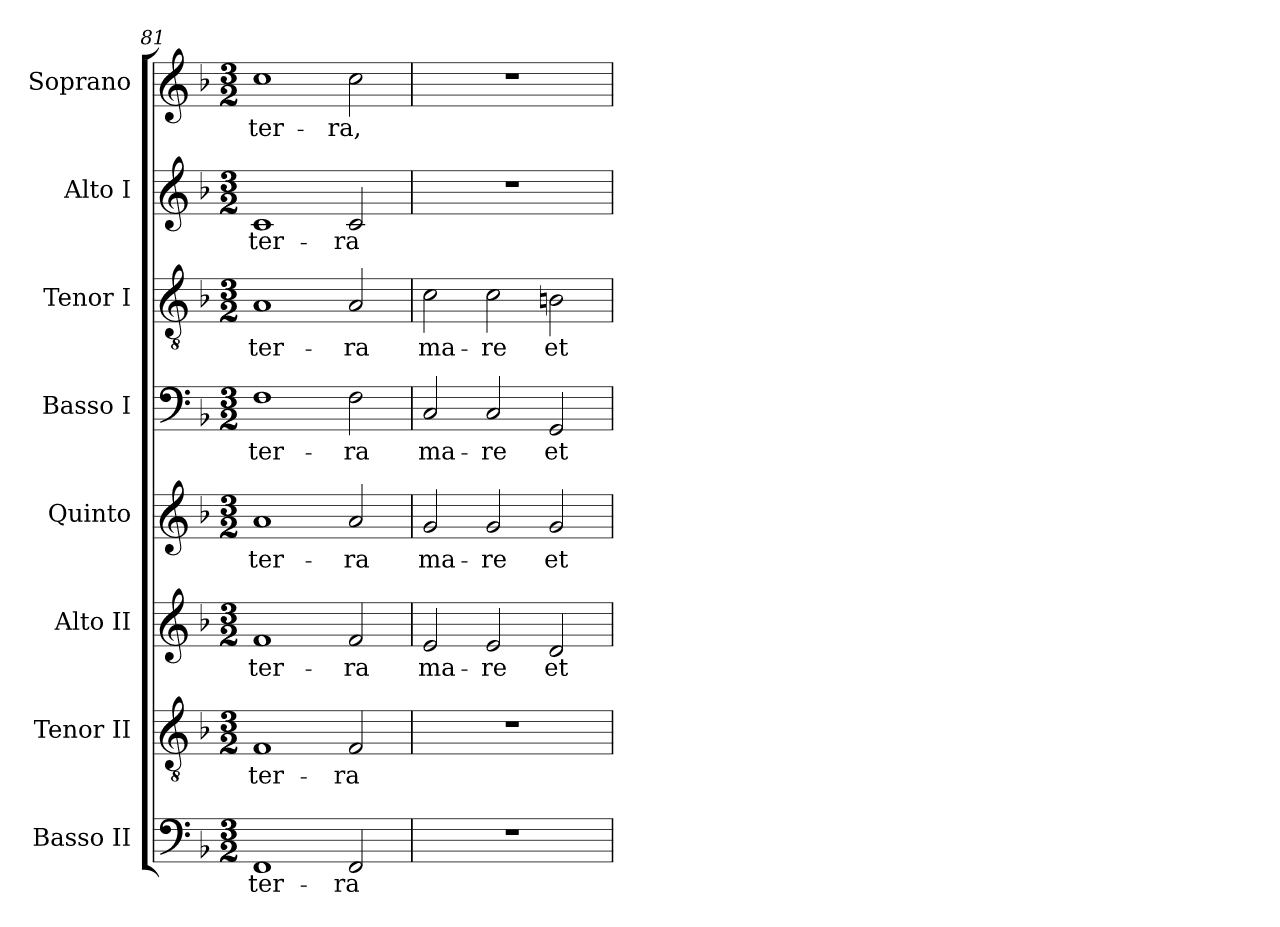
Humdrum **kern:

**kern	**text	**kern	**text	**kern	**text	**kern	**text	**kern	**text	**kern	**text	**kern	**text	**kern	**text
*part8	*part8	*part7	*part7	*part6	*part6	*part5	*part5	*part4	*part4	*part3	*part3	*part2	*part2	*part1	*part1
*staff8	*staff8	*staff7	*staff7	*staff6	*staff6	*staff5	*staff5	*staff4	*staff4	*staff3	*staff3	*staff2	*staff2	*staff1	*staff1
*I"Basso II	*	*I"Tenor II	*	*I"Alto II	*	*I"Quinto	*	*I"Basso I	*	*I"Tenor I	*	*I"Alto I	*	*I"Soprano	*
*I'B. 2	*	*I'T. 2	*	*I'A. 2	*	*I'Q.	*	*I'B. 1	*	*I'T. 1	*	*I'A. 1	*	*I'S.	*
*clefF4	*	*clefGv2	*	*clefG2	*	*clefG2	*	*clefF4	*	*clefGv2	*	*clefG2	*	*clefG2	*
*	*	*ITrd7c12	*	*	*	*	*	*	*	*ITrd7c12	*	*	*	*	*
*k[b-]	*	*k[b-]	*	*k[b-]	*	*k[b-]	*	*k[b-]	*	*k[b-]	*	*k[b-]	*	*k[b-]	*
*F:	*	*F:	*	*F:	*	*F:	*	*F:	*	*F:	*	*F:	*	*F:	*
*M3/2	*	*M3/2	*	*M3/2	*	*M3/2	*	*M3/2	*	*M3/2	*	*M3/2	*	*M3/2	*
=81	=81	=81	=81	=81	=81	=81	=81	=81	=81	=81	=81	=81	=81	=81	=81
!	!LO:LY:b:color=#000000	!	!	!	!	!	!	!	!	!	!	!	!	!	!
!	!	!	!LO:LY:b:color=#000000	!	!	!	!	!	!	!	!	!	!	!	!
!	!	!	!	!	!LO:LY:b:color=#000000	!	!	!	!	!	!	!	!	!	!
!	!	!	!	!	!	!	!LO:LY:b:color=#000000	!	!	!	!	!	!	!	!
!	!	!	!	!	!	!	!	!	!LO:LY:b:color=#000000	!	!	!	!	!	!
!	!	!	!	!	!	!	!	!	!	!	!LO:LY:b:color=#000000	!	!	!	!
!	!	!	!	!	!	!	!	!	!	!	!	!	!LO:LY:b:color=#000000	!	!
!	!	!	!	!	!	!	!	!	!	!	!	!	!	!	!LO:LY:b:color=#000000
1FFi	ter-	1FFi	ter-	1fi	ter-	1ai	ter-	1Fi	ter-	1AAi	ter-	1ci	ter-	1cci	ter-
!	!LO:LY:b:color=#000000	!	!	!	!	!	!	!	!	!	!	!	!	!	!
!	!	!	!LO:LY:b:color=#000000	!	!	!	!	!	!	!	!	!	!	!	!
!	!	!	!	!	!LO:LY:b:color=#000000	!	!	!	!	!	!	!	!	!	!
!	!	!	!	!	!	!	!LO:LY:b:color=#000000	!	!	!	!	!	!	!	!
!	!	!	!	!	!	!	!	!	!LO:LY:b:color=#000000	!	!	!	!	!	!
!	!	!	!	!	!	!	!	!	!	!	!LO:LY:b:color=#000000	!	!	!	!
!	!	!	!	!	!	!	!	!	!	!	!	!	!LO:LY:b:color=#000000	!	!
!	!	!	!	!	!	!	!	!	!	!	!	!	!	!	!LO:LY:b:color=#000000
2FFi/	-ra	2FFi/	-ra	2fi/	-ra	2ai/	-ra	2Fi\	-ra	2AAi/	-ra	2ci/	-ra	2cci\	-ra,
=82	=82	=82	=82	=82	=82	=82	=82	=82	=82	=82	=82	=82	=82	=82	=82
!LO:N:vis=1	!	!LO:N:vis=1	!	!	!	!	!	!	!	!	!	!	!	!	!
!	!	!	!	!	!LO:LY:b:color=#000000	!	!	!	!	!	!	!	!	!	!
!	!	!	!	!	!	!	!LO:LY:b:color=#000000	!	!	!	!	!	!	!	!
!	!	!	!	!	!	!	!	!	!LO:LY:b:color=#000000	!	!	!	!	!	!
!	!	!	!	!	!	!	!	!	!	!	!LO:LY:b:color=#000000	!LO:N:vis=1	!	!LO:N:vis=1	!
1.r	.	1.r	.	2ei/	ma-	2gi/	ma-	2Ci/	ma-	2Ci\	ma-	1.r	.	1.r	.
!	!	!	!	!	!LO:LY:b:color=#000000	!	!	!	!	!	!	!	!	!	!
!	!	!	!	!	!	!	!LO:LY:b:color=#000000	!	!	!	!	!	!	!	!
!	!	!	!	!	!	!	!	!	!LO:LY:b:color=#000000	!	!	!	!	!	!
!	!	!	!	!	!	!	!	!	!	!	!LO:LY:b:color=#000000	!	!	!	!
.	.	.	.	2ei/	-re	2gi/	-re	2Ci/	-re	2Ci\	-re	.	.	.	.
!	!	!	!	!	!LO:LY:b:color=#000000	!	!	!	!	!	!	!	!	!	!
!	!	!	!	!	!	!	!LO:LY:b:color=#000000	!	!	!	!	!	!	!	!
!	!	!	!	!	!	!	!	!	!LO:LY:b:color=#000000	!	!	!	!	!	!
!	!	!	!	!	!	!	!	!	!	!	!LO:LY:b:color=#000000	!	!	!	!
.	.	.	.	2di/	et	2gi/	et	2GGi/	et	2BBni\	et	.	.	.	.
=	=	=	=	=	=	=	=	=	=	=	=	=	=	=	=
*-	*-	*-	*-	*-	*-	*-	*-	*-	*-	*-	*-	*-	*-	*-	*-
